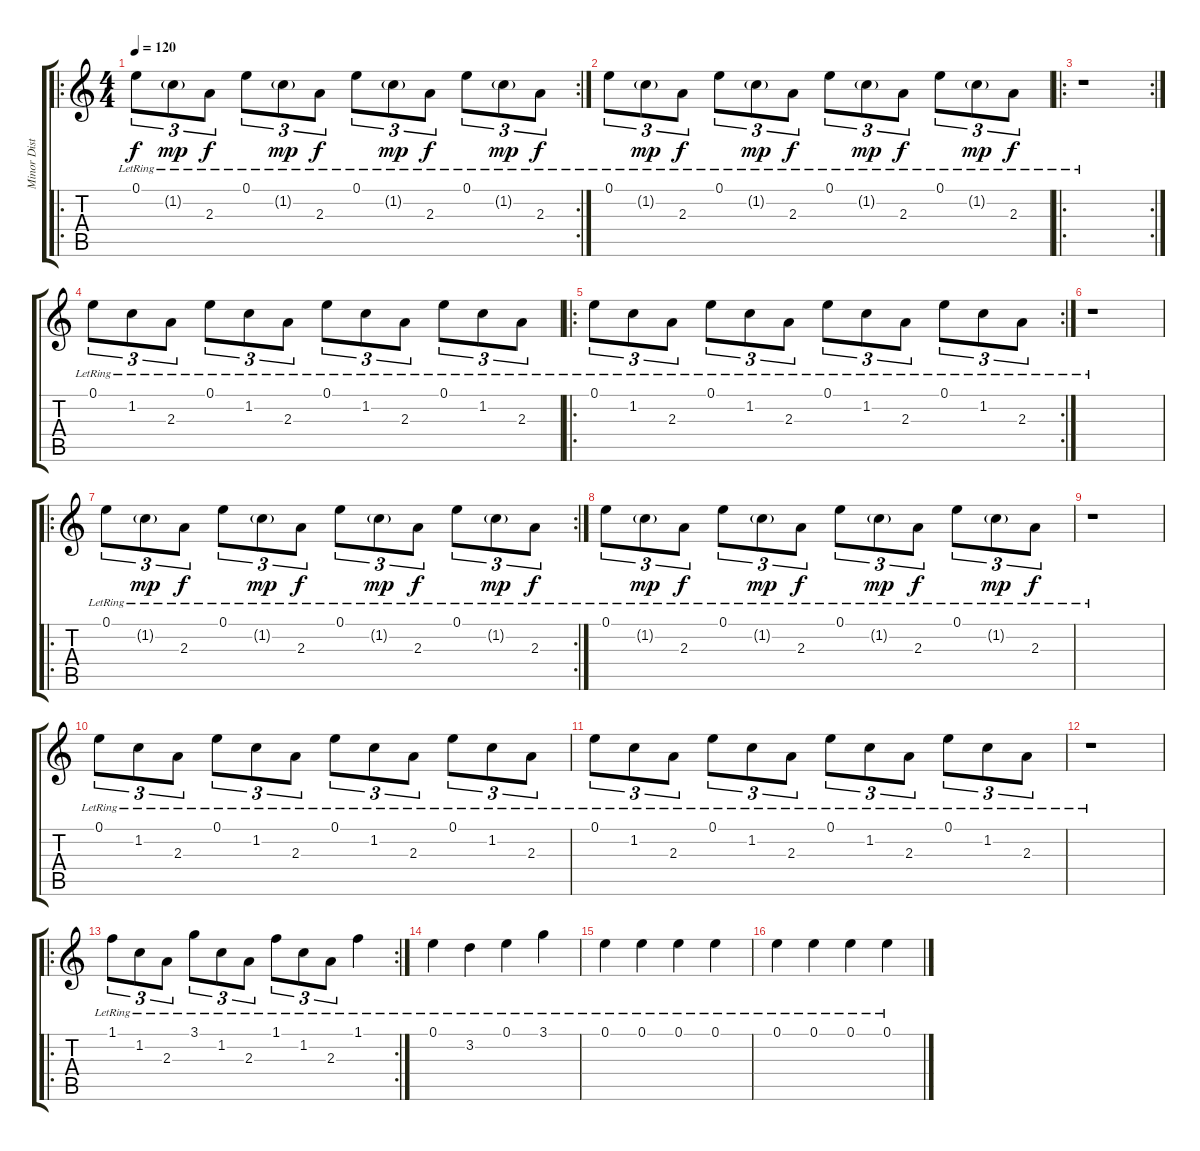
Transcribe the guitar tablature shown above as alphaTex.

\track ("Minor Distortion (some sections)" "Minor Dist") {instrument distortionguitar}
\staff {score tabs}
\tuning (E4 B3 G3 D3 A2 D2) {hide}
\ro
\rc 2
\ts (4 4)
\tempo 120
\clef g2
\ks c
0.1{lr}.8{tu (3 2) dy f instrument distortionguitar} 1.2{g lr}.8{tu (3 2) dy mp} 2.3{lr}.8{tu (3 2) dy f} 0.1{lr}.8{tu (3 2)} 1.2{g lr}.8{tu (3 2) dy mp} 2.3{lr}.8{tu (3 2) dy f} 0.1{lr}.8{tu (3 2)} 1.2{g lr}.8{tu (3 2) dy mp} 2.3{lr}.8{tu (3 2) dy f} 0.1{lr}.8{tu (3 2)} 1.2{g lr}.8{tu (3 2) dy mp} 2.3{lr}.8{tu (3 2) dy f} |
0.1{lr}.8{tu (3 2)} 1.2{g lr}.8{tu (3 2) dy mp} 2.3{lr}.8{tu (3 2) dy f} 0.1{lr}.8{tu (3 2)} 1.2{g lr}.8{tu (3 2) dy mp} 2.3{lr}.8{tu (3 2) dy f} 0.1{lr}.8{tu (3 2)} 1.2{g lr}.8{tu (3 2) dy mp} 2.3{lr}.8{tu (3 2) dy f} 0.1{lr}.8{tu (3 2)} 1.2{g lr}.8{tu (3 2) dy mp} 2.3{lr}.8{tu (3 2) dy f} |
\ro
\rc 2
r.1 |
0.1{lr}.8{tu (3 2)} 1.2{lr}.8{tu (3 2)} 2.3{lr}.8{tu (3 2)} 0.1{lr}.8{tu (3 2)} 1.2{lr}.8{tu (3 2)} 2.3{lr}.8{tu (3 2)} 0.1{lr}.8{tu (3 2)} 1.2{lr}.8{tu (3 2)} 2.3{lr}.8{tu (3 2)} 0.1{lr}.8{tu (3 2)} 1.2{lr}.8{tu (3 2)} 2.3{lr}.8{tu (3 2)} |
\ro
\rc 2
0.1{lr}.8{tu (3 2)} 1.2{lr}.8{tu (3 2)} 2.3{lr}.8{tu (3 2)} 0.1{lr}.8{tu (3 2)} 1.2{lr}.8{tu (3 2)} 2.3{lr}.8{tu (3 2)} 0.1{lr}.8{tu (3 2)} 1.2{lr}.8{tu (3 2)} 2.3{lr}.8{tu (3 2)} 0.1{lr}.8{tu (3 2)} 1.2{lr}.8{tu (3 2)} 2.3{lr}.8{tu (3 2)} |
r.1 |
\ro
\rc 2
0.1{lr}.8{tu (3 2)} 1.2{g lr}.8{tu (3 2) dy mp} 2.3{lr}.8{tu (3 2) dy f} 0.1{lr}.8{tu (3 2)} 1.2{g lr}.8{tu (3 2) dy mp} 2.3{lr}.8{tu (3 2) dy f} 0.1{lr}.8{tu (3 2)} 1.2{g lr}.8{tu (3 2) dy mp} 2.3{lr}.8{tu (3 2) dy f} 0.1{lr}.8{tu (3 2)} 1.2{g lr}.8{tu (3 2) dy mp} 2.3{lr}.8{tu (3 2) dy f} |
0.1{lr}.8{tu (3 2)} 1.2{g lr}.8{tu (3 2) dy mp} 2.3{lr}.8{tu (3 2) dy f} 0.1{lr}.8{tu (3 2)} 1.2{g lr}.8{tu (3 2) dy mp} 2.3{lr}.8{tu (3 2) dy f} 0.1{lr}.8{tu (3 2)} 1.2{g lr}.8{tu (3 2) dy mp} 2.3{lr}.8{tu (3 2) dy f} 0.1{lr}.8{tu (3 2)} 1.2{g lr}.8{tu (3 2) dy mp} 2.3{lr}.8{tu (3 2) dy f} |
r.1 |
0.1{lr}.8{tu (3 2)} 1.2{lr}.8{tu (3 2)} 2.3{lr}.8{tu (3 2)} 0.1{lr}.8{tu (3 2)} 1.2{lr}.8{tu (3 2)} 2.3{lr}.8{tu (3 2)} 0.1{lr}.8{tu (3 2)} 1.2{lr}.8{tu (3 2)} 2.3{lr}.8{tu (3 2)} 0.1{lr}.8{tu (3 2)} 1.2{lr}.8{tu (3 2)} 2.3{lr}.8{tu (3 2)} |
0.1{lr}.8{tu (3 2)} 1.2{lr}.8{tu (3 2)} 2.3{lr}.8{tu (3 2)} 0.1{lr}.8{tu (3 2)} 1.2{lr}.8{tu (3 2)} 2.3{lr}.8{tu (3 2)} 0.1{lr}.8{tu (3 2)} 1.2{lr}.8{tu (3 2)} 2.3{lr}.8{tu (3 2)} 0.1{lr}.8{tu (3 2)} 1.2{lr}.8{tu (3 2)} 2.3{lr}.8{tu (3 2)} |
r.1 |
\ro
\rc 2
1.1{lr}.8{tu (3 2)} 1.2{lr}.8{tu (3 2)} 2.3{lr}.8{tu (3 2)} 3.1{lr}.8{tu (3 2)} 1.2{lr}.8{tu (3 2)} 2.3{lr}.8{tu (3 2)} 1.1{lr}.8{tu (3 2)} 1.2{lr}.8{tu (3 2)} 2.3{lr}.8{tu (3 2)} 1.1{lr}.4 |
0.1{lr}.4 3.2{lr}.4 0.1{lr}.4 3.1{lr}.4 |
0.1{lr}.4 0.1{lr}.4 0.1{lr}.4 0.1{lr}.4 |
0.1{lr}.4 0.1{lr}.4 0.1{lr}.4 0.1{lr}.4
